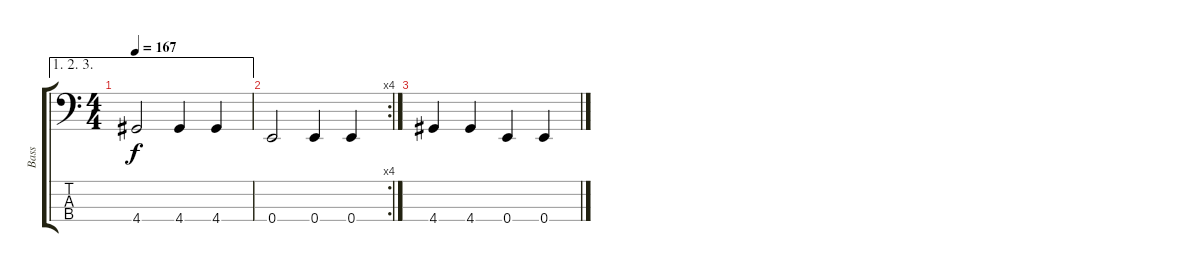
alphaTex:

\track ("Bass" "Bass") {instrument electricbassfinger}
\staff {score tabs}
\tuning (G2 D2 A1 E1) {hide}
\ae (1 2 3)
\ts (4 4)
\tempo 167
\clef f4
\ks c
4.4.2{dy f} 4.4.4 4.4.4 |
\rc 4
0.4.2 0.4.4 0.4.4 |
4.4.4 4.4.4 0.4.4 0.4.4
